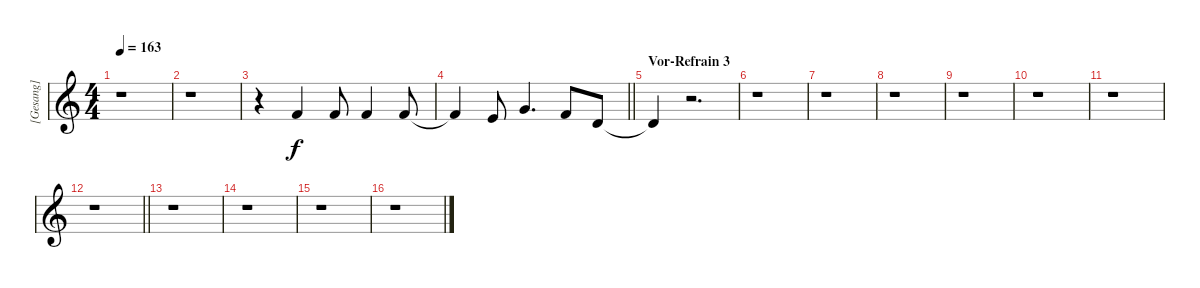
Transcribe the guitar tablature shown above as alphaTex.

\track ("[Gesang]" "[Gesang]") {instrument altosax}
\staff {score}
\tuning (E4 B3 G3 D3 A2 E2) {hide}
\ts (4 4)
\tempo 163
\clef g2
\ks c
r.1{dy fff} |
r.1 |
r.4 1.1.4{dy f} 1.1.8 1.1.4 1.1.8 |
\barLineRight lightlight
1.1{t}.4 0.1.8 3.1.4{d} 1.1.8 3.2.8 |
\section ("" "Vor-Refrain 3")
3.2{t}.4 r.2{d} |
r.1 |
r.1 |
r.1 |
r.1 |
r.1 |
r.1 |
\barLineRight lightlight
r.1 |
r.1 |
r.1 |
r.1 |
r.1
